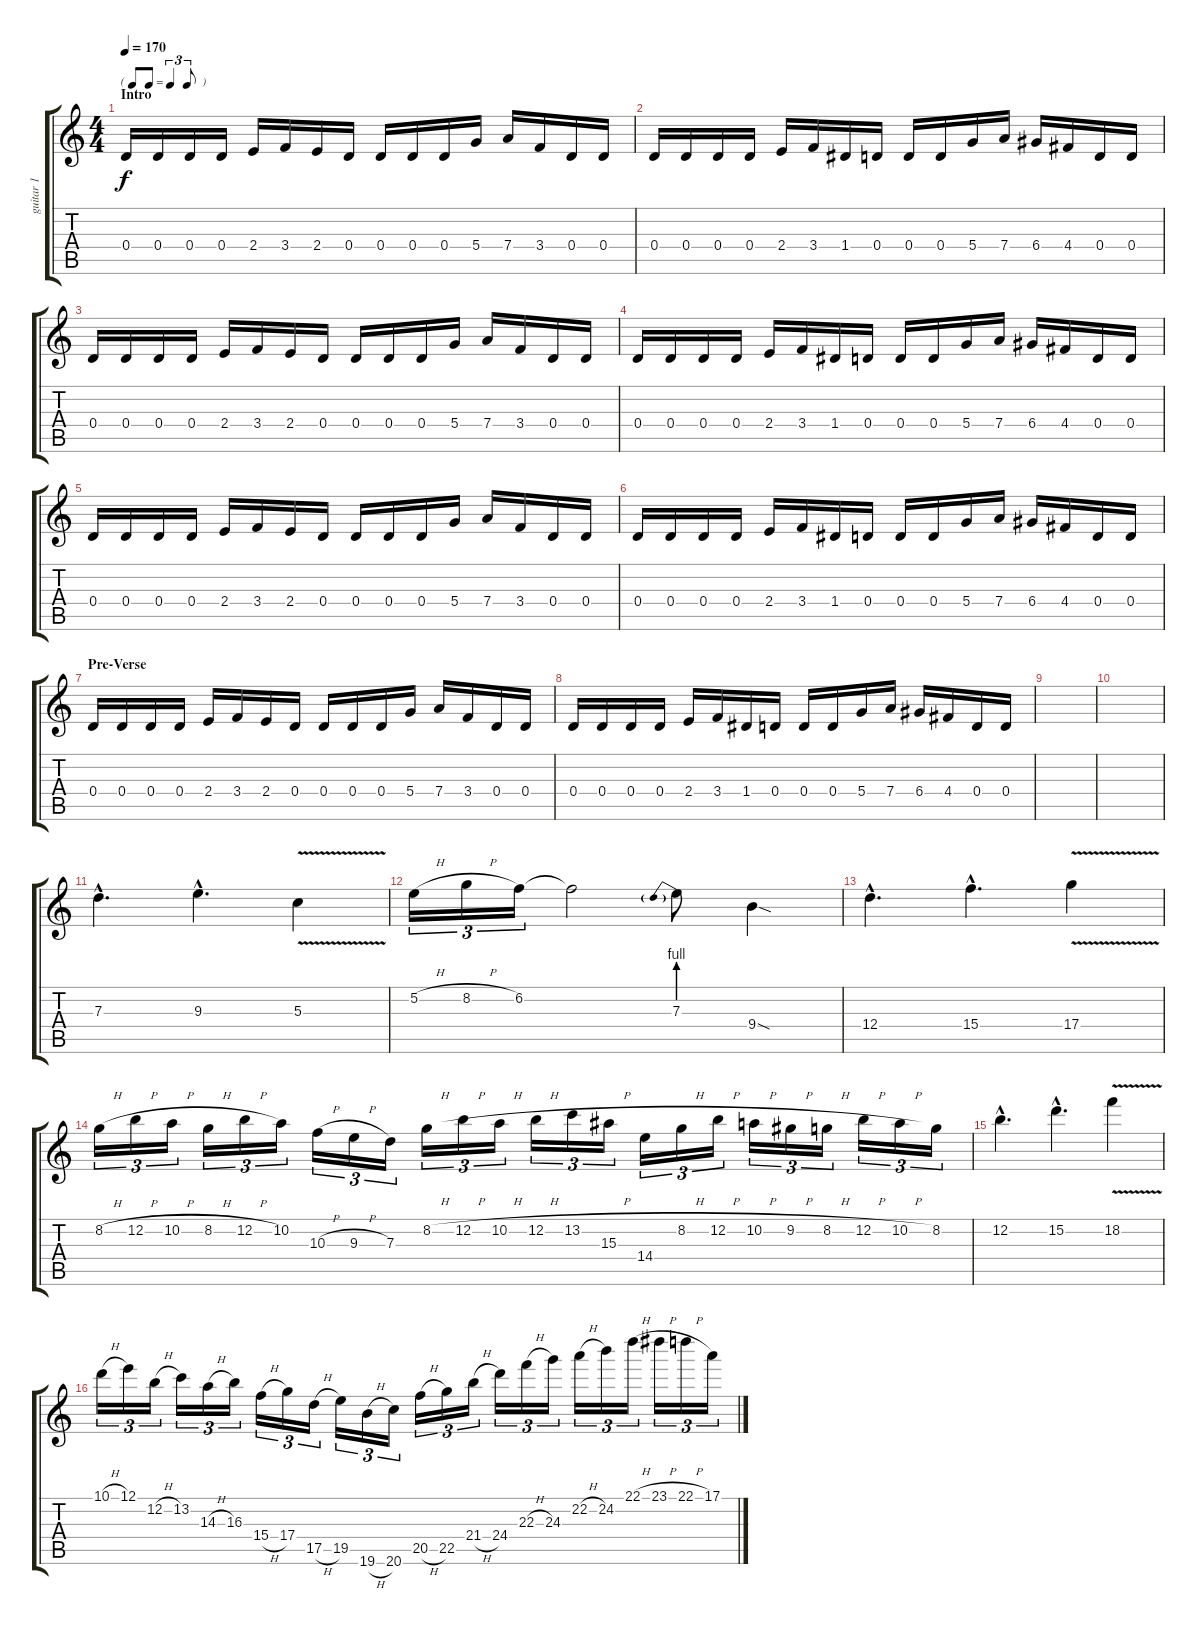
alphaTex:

\track ("guitar 1" "guitar 1") {instrument distortionguitar}
\staff {score tabs}
\tuning (E4 B3 G3 D3 A2 E2) {hide}
\ts (4 4)
\tf triplet8th
\section ("" "Intro")
\tempo 170
\clef g2
\ks c
0.4.16{dy f instrument distortionguitar} 0.4.16 0.4.16 0.4.16 2.4.16 3.4.16 2.4.16 0.4.16 0.4.16 0.4.16 0.4.16 5.4.16 7.4.16 3.4.16 0.4.16 0.4.16 |
0.4.16 0.4.16 0.4.16 0.4.16 2.4.16 3.4.16 1.4.16 0.4.16 0.4.16 0.4.16 5.4.16 7.4.16 6.4.16 4.4.16 0.4.16 0.4.16 |
0.4.16 0.4.16 0.4.16 0.4.16 2.4.16 3.4.16 2.4.16 0.4.16 0.4.16 0.4.16 0.4.16 5.4.16 7.4.16 3.4.16 0.4.16 0.4.16 |
0.4.16 0.4.16 0.4.16 0.4.16 2.4.16 3.4.16 1.4.16 0.4.16 0.4.16 0.4.16 5.4.16 7.4.16 6.4.16 4.4.16 0.4.16 0.4.16 |
0.4.16 0.4.16 0.4.16 0.4.16 2.4.16 3.4.16 2.4.16 0.4.16 0.4.16 0.4.16 0.4.16 5.4.16 7.4.16 3.4.16 0.4.16 0.4.16 |
0.4.16 0.4.16 0.4.16 0.4.16 2.4.16 3.4.16 1.4.16 0.4.16 0.4.16 0.4.16 5.4.16 7.4.16 6.4.16 4.4.16 0.4.16 0.4.16 |
\section ("" "Pre-Verse")
0.4.16 0.4.16 0.4.16 0.4.16 2.4.16 3.4.16 2.4.16 0.4.16 0.4.16 0.4.16 0.4.16 5.4.16 7.4.16 3.4.16 0.4.16 0.4.16 |
0.4.16 0.4.16 0.4.16 0.4.16 2.4.16 3.4.16 1.4.16 0.4.16 0.4.16 0.4.16 5.4.16 7.4.16 6.4.16 4.4.16 0.4.16 0.4.16 |
|
|
7.3{hac}.4{d} 9.3{hac}.4{d} 5.3{v}.4 |
5.2{h}.16{tu (3 2)} 8.2{h}.16{tu (3 2)} 6.2.16{tu (3 2)} 6.2{t}.2 7.3{be (prebend 0 4 60 4)}.8 9.4{sod}.4 |
12.4{hac}.4{d} 15.4{hac}.4{d} 17.4{v}.4 |
8.2{h}.16{tu (3 2)} 12.2{h}.16{tu (3 2)} 10.2{h}.16{tu (3 2)} 8.2{h}.16{tu (3 2)} 12.2{h}.16{tu (3 2)} 10.2.16{tu (3 2)} 10.3{h}.16{tu (3 2)} 9.3{h}.16{tu (3 2)} 7.3.16{tu (3 2)} 8.2{h}.16{tu (3 2)} 12.2{h}.16{tu (3 2)} 10.2{h}.16{tu (3 2)} 12.2{h}.16{tu (3 2)} 13.2{h}.16{tu (3 2)} 15.3.16{tu (3 2)} 14.4.16{tu (3 2)} 8.2{h}.16{tu (3 2)} 12.2{h}.16{tu (3 2)} 10.2{h}.16{tu (3 2)} 9.2{h}.16{tu (3 2)} 8.2{h}.16{tu (3 2)} 12.2{h}.16{tu (3 2)} 10.2{h}.16{tu (3 2)} 8.2.16{tu (3 2)} |
12.2{hac}.4{d} 15.2{hac}.4{d} 18.2{v}.4 |
10.1{h}.16{tu (3 2)} 12.1.16{tu (3 2)} 12.2{h}.16{tu (3 2)} 13.2.16{tu (3 2)} 14.3{h}.16{tu (3 2)} 16.3.16{tu (3 2)} 15.4{h}.16{tu (3 2)} 17.4.16{tu (3 2)} 17.5{h}.16{tu (3 2)} 19.5.16{tu (3 2)} 19.6{h}.16{tu (3 2)} 20.6.16{tu (3 2)} 20.5{h}.16{tu (3 2)} 22.5.16{tu (3 2)} 21.4{h}.16{tu (3 2)} 24.4.16{tu (3 2)} 22.3{h}.16{tu (3 2)} 24.3.16{tu (3 2)} 22.2{h}.16{tu (3 2)} 24.2.16{tu (3 2)} 22.1{h}.16{tu (3 2)} 23.1{h}.16{tu (3 2)} 22.1{h}.16{tu (3 2)} 17.1.16{tu (3 2)}
